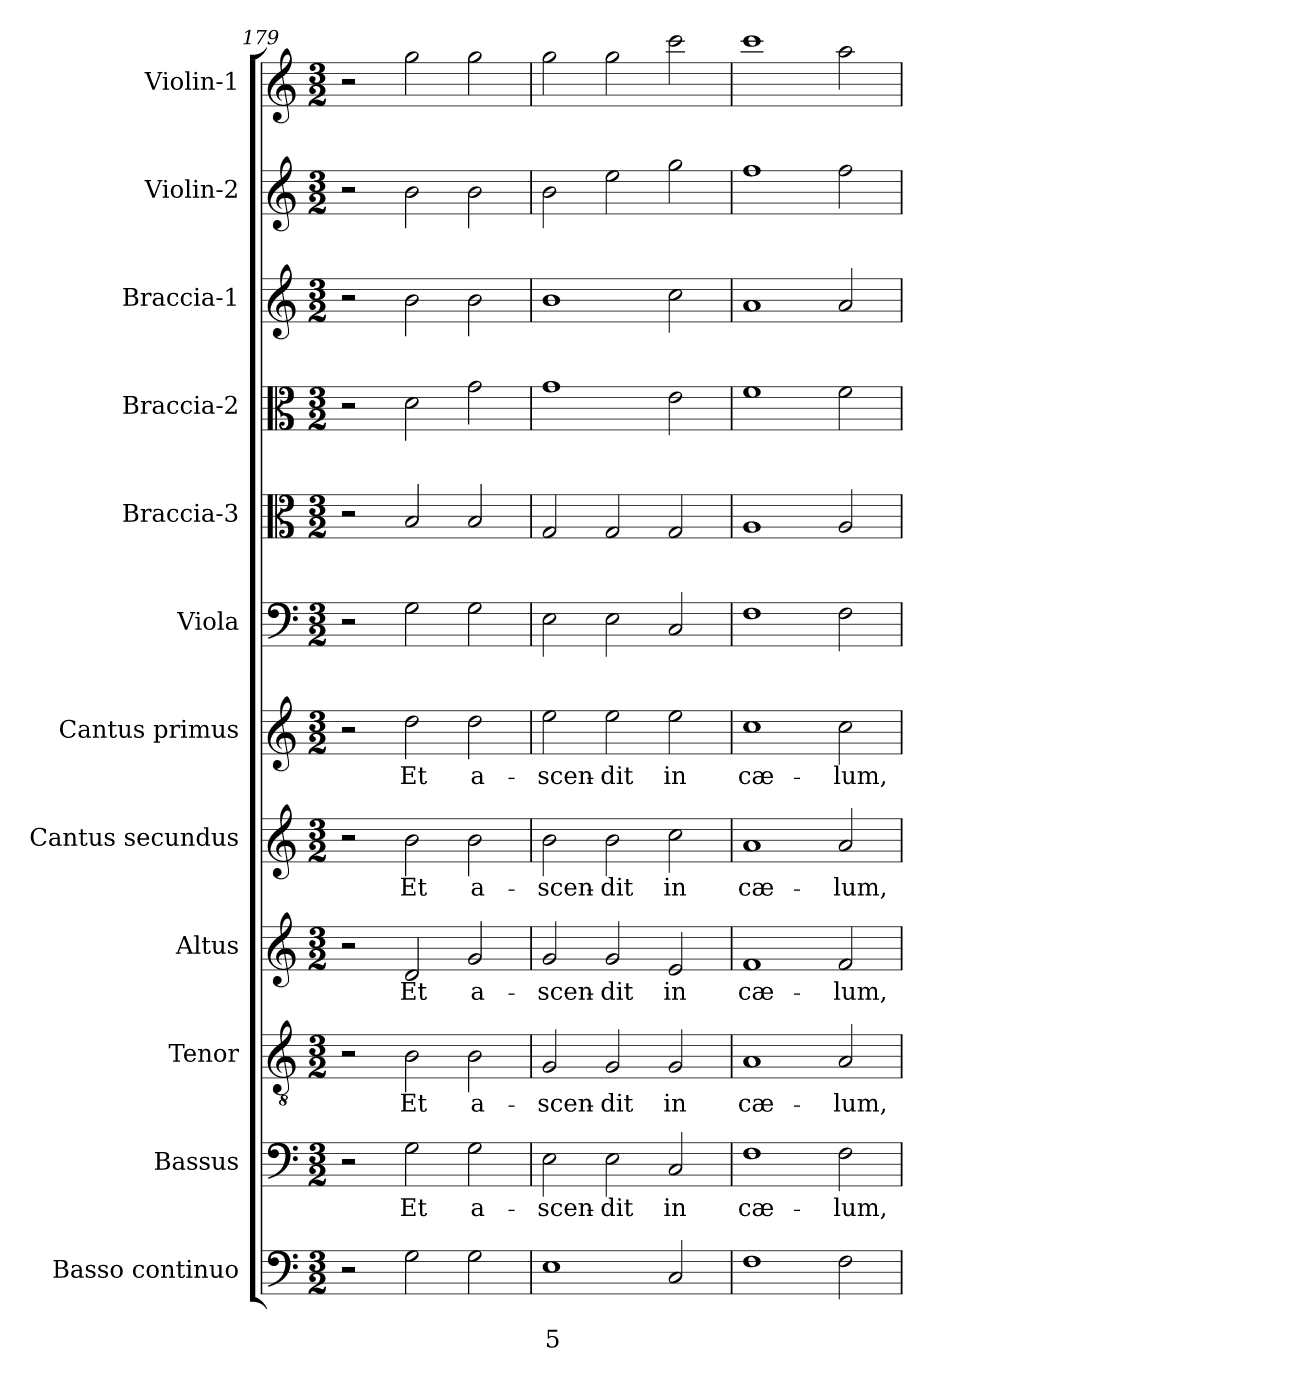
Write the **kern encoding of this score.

**kern	**text	**text	**kern	**text	**kern	**text	**kern	**text	**kern	**text	**kern	**text	**kern	**kern	**kern	**kern	**kern	**kern
*part12	*part12	*part12	*part11	*part11	*part10	*part10	*part9	*part9	*part8	*part8	*part7	*part7	*part6	*part5	*part4	*part3	*part2	*part1
*staff12	*staff12	*staff12	*staff11	*staff11	*staff10	*staff10	*staff9	*staff9	*staff8	*staff8	*staff7	*staff7	*staff6	*staff5	*staff4	*staff3	*staff2	*staff1
*I"Basso continuo	*	*	*I"Bassus	*	*I"Tenor	*	*I"Altus	*	*I"Cantus secundus	*	*I"Cantus primus	*	*I"Viola	*I"Braccia-3	*I"Braccia-2	*I"Braccia-1	*I"Violin-2	*I"Violin-1
*I'BC	*	*	*I'B	*	*I'T	*	*I'A	*	*I'C2	*	*I'C1	*	*I'Va	*I'Br3	*I'Br2	*I'Br1	*I'Vi2	*I'Vi1
!!LO:PB:g=z
*clefF4	*	*	*clefF4	*	*clefGv2	*	*clefG2	*	*clefG2	*	*clefG2	*	*clefF4	*clefC3	*clefC3	*clefG2	*clefG2	*clefG2
*k[]	*	*	*k[]	*	*k[]	*	*k[]	*	*k[]	*	*k[]	*	*k[]	*k[]	*k[]	*k[]	*k[]	*k[]
*C:	*	*	*C:	*	*C:	*	*C:	*	*C:	*	*C:	*	*C:	*C:	*C:	*C:	*C:	*C:
*M3/2	*	*	*M3/2	*	*M3/2	*	*M3/2	*	*M3/2	*	*M3/2	*	*M3/2	*M3/2	*M3/2	*M3/2	*M3/2	*M3/2
=179	=179	=179	=179	=179	=179	=179	=179	=179	=179	=179	=179	=179	=179	=179	=179	=179	=179	=179
2r	.	.	2r	.	2r	.	2r	.	2r	.	2r	.	2r	2r	2r	2r	2r	2r
!	!	!	!	!LO:LY:b	!	!	!	!	!	!	!	!	!	!	!	!	!	!
!	!	!	!	!	!	!LO:LY:b	!	!	!	!	!	!	!	!	!	!	!	!
!	!	!	!	!	!	!	!	!LO:LY:b	!	!	!	!	!	!	!	!	!	!
!	!	!	!	!	!	!	!	!	!	!LO:LY:b	!	!	!	!	!	!	!	!
!	!	!	!	!	!	!	!	!	!	!	!	!LO:LY:b	!	!	!	!	!	!
2G\	.	.	2G\	Et	2B\	Et	2d/	Et	2b\	Et	2dd\	Et	2G\	2B/	2d\	2b\	2b\	2gg\
!	!	!	!	!LO:LY:b	!	!	!	!	!	!	!	!	!	!	!	!	!	!
!	!	!	!	!	!	!LO:LY:b	!	!	!	!	!	!	!	!	!	!	!	!
!	!	!	!	!	!	!	!	!LO:LY:b	!	!	!	!	!	!	!	!	!	!
!	!	!	!	!	!	!	!	!	!	!LO:LY:b	!	!	!	!	!	!	!	!
!	!	!	!	!	!	!	!	!	!	!	!	!LO:LY:b	!	!	!	!	!	!
2G\	.	.	2G\	a-	2B\	a-	2g/	a-	2b\	a-	2dd\	a-	2G\	2B/	2g\	2b\	2b\	2gg\
=180	=180	=180	=180	=180	=180	=180	=180	=180	=180	=180	=180	=180	=180	=180	=180	=180	=180	=180
!	!	!LO:LY:b	!	!	!	!	!	!	!	!	!	!	!	!	!	!	!	!
!	!	!	!	!LO:LY:b	!	!	!	!	!	!	!	!	!	!	!	!	!	!
!	!	!	!	!	!	!LO:LY:b	!	!	!	!	!	!	!	!	!	!	!	!
!	!	!	!	!	!	!	!	!LO:LY:b	!	!	!	!	!	!	!	!	!	!
!	!	!	!	!	!	!	!	!	!	!LO:LY:b	!	!	!	!	!	!	!	!
!	!	!	!	!	!	!	!	!	!	!	!	!LO:LY:b	!	!	!	!	!	!
1E	.	5	2E\	-scen-	2G/	-scen-	2g/	-scen-	2b\	-scen-	2ee\	-scen-	2E\	2G/	1g	1b	2b\	2gg\
!	!	!	!	!LO:LY:b	!	!	!	!	!	!	!	!	!	!	!	!	!	!
!	!	!	!	!	!	!LO:LY:b	!	!	!	!	!	!	!	!	!	!	!	!
!	!	!	!	!	!	!	!	!LO:LY:b	!	!	!	!	!	!	!	!	!	!
!	!	!	!	!	!	!	!	!	!	!LO:LY:b	!	!	!	!	!	!	!	!
!	!	!	!	!	!	!	!	!	!	!	!	!LO:LY:b	!	!	!	!	!	!
.	.	.	2E\	-dit	2G/	-dit	2g/	-dit	2b\	-dit	2ee\	-dit	2E\	2G/	.	.	2ee\	2gg\
!	!	!	!	!LO:LY:b	!	!	!	!	!	!	!	!	!	!	!	!	!	!
!	!	!	!	!	!	!LO:LY:b	!	!	!	!	!	!	!	!	!	!	!	!
!	!	!	!	!	!	!	!	!LO:LY:b	!	!	!	!	!	!	!	!	!	!
!	!	!	!	!	!	!	!	!	!	!LO:LY:b	!	!	!	!	!	!	!	!
!	!	!	!	!	!	!	!	!	!	!	!	!LO:LY:b	!	!	!	!	!	!
2C/	.	.	2C/	in	2G/	in	2e/	in	2cc\	in	2ee\	in	2C/	2G/	2e\	2cc\	2gg\	2ccc\
=181	=181	=181	=181	=181	=181	=181	=181	=181	=181	=181	=181	=181	=181	=181	=181	=181	=181	=181
!	!	!	!	!LO:LY:b	!	!	!	!	!	!	!	!	!	!	!	!	!	!
!	!	!	!	!	!	!LO:LY:b	!	!	!	!	!	!	!	!	!	!	!	!
!	!	!	!	!	!	!	!	!LO:LY:b	!	!	!	!	!	!	!	!	!	!
!	!	!	!	!	!	!	!	!	!	!LO:LY:b	!	!	!	!	!	!	!	!
!	!	!	!	!	!	!	!	!	!	!	!	!LO:LY:b	!	!	!	!	!	!
1F	.	.	1F	cæ-	1A	cæ-	1f	cæ-	1a	cæ-	1cc	cæ-	1F	1A	1f	1a	1ff	1ccc
!	!	!	!	!LO:LY:b	!	!	!	!	!	!	!	!	!	!	!	!	!	!
!	!	!	!	!	!	!LO:LY:b	!	!	!	!	!	!	!	!	!	!	!	!
!	!	!	!	!	!	!	!	!LO:LY:b	!	!	!	!	!	!	!	!	!	!
!	!	!	!	!	!	!	!	!	!	!LO:LY:b	!	!	!	!	!	!	!	!
!	!	!	!	!	!	!	!	!	!	!	!	!LO:LY:b	!	!	!	!	!	!
2F\	.	.	2F\	-lum,	2A/	-lum,	2f/	-lum,	2a/	-lum,	2cc\	-lum,	2F\	2A/	2f\	2a/	2ff\	2aa\
=	=	=	=	=	=	=	=	=	=	=	=	=	=	=	=	=	=	=
*-	*-	*-	*-	*-	*-	*-	*-	*-	*-	*-	*-	*-	*-	*-	*-	*-	*-	*-
